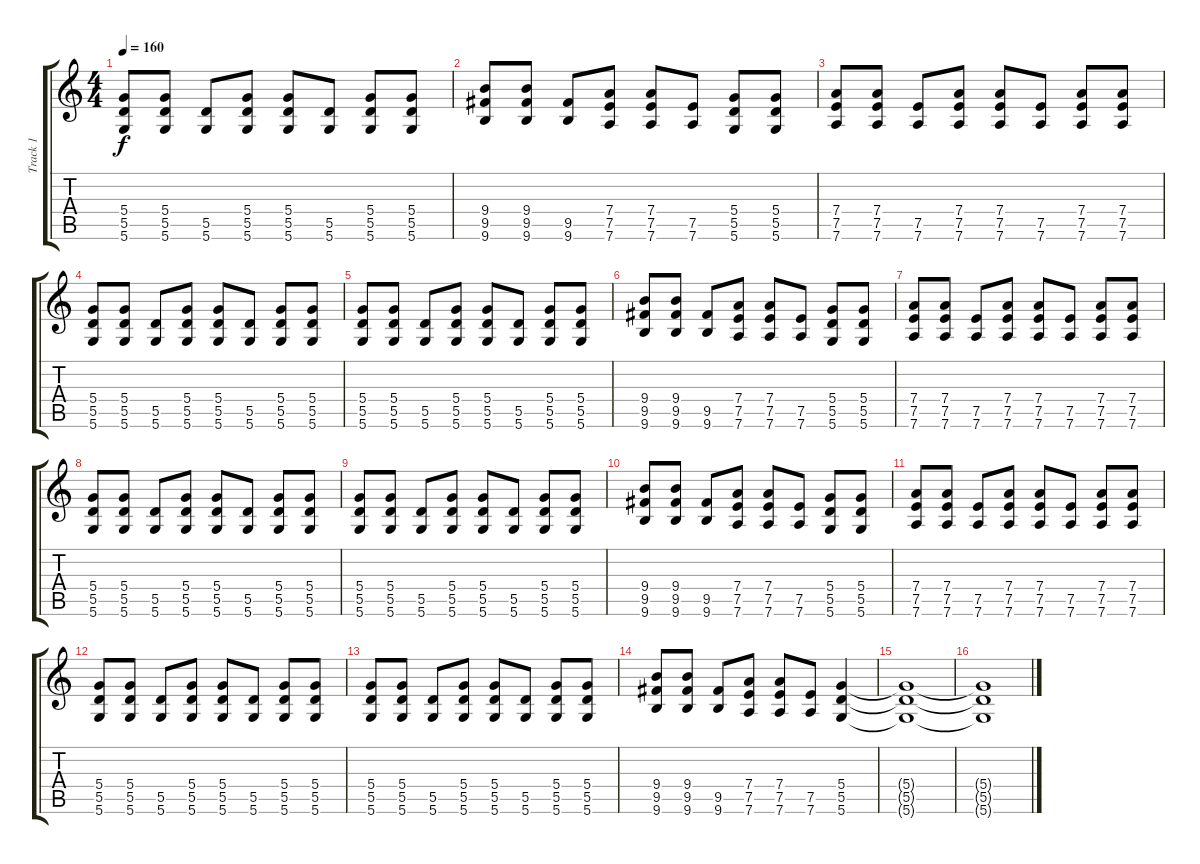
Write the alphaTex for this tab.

\track ("Track 1" "Track 1") {instrument distortionguitar}
\staff {score tabs}
\tuning (E4 B3 G3 D3 A2 D2) {hide}
\ts (4 4)
\tempo 160
\clef g2
\ks c
(5.4 5.5 5.6).8{dy f} (5.4 5.5 5.6).8 (5.5 5.6).8 (5.4 5.5 5.6).8 (5.4 5.5 5.6).8 (5.5 5.6).8 (5.4 5.5 5.6).8 (5.4 5.5 5.6).8 |
(9.4 9.5 9.6).8 (9.4 9.5 9.6).8 (9.5 9.6).8 (7.4 7.5 7.6).8 (7.4 7.5 7.6).8 (7.5 7.6).8 (5.4 5.5 5.6).8 (5.4 5.5 5.6).8 |
(7.4 7.5 7.6).8 (7.4 7.5 7.6).8 (7.5 7.6).8 (7.4 7.5 7.6).8 (7.4 7.5 7.6).8 (7.5 7.6).8 (7.4 7.5 7.6).8 (7.4 7.5 7.6).8 |
(5.4 5.5 5.6).8 (5.4 5.5 5.6).8 (5.5 5.6).8 (5.4 5.5 5.6).8 (5.4 5.5 5.6).8 (5.5 5.6).8 (5.4 5.5 5.6).8 (5.4 5.5 5.6).8 |
(5.4 5.5 5.6).8 (5.4 5.5 5.6).8 (5.5 5.6).8 (5.4 5.5 5.6).8 (5.4 5.5 5.6).8 (5.5 5.6).8 (5.4 5.5 5.6).8 (5.4 5.5 5.6).8 |
(9.4 9.5 9.6).8 (9.4 9.5 9.6).8 (9.5 9.6).8 (7.4 7.5 7.6).8 (7.4 7.5 7.6).8 (7.5 7.6).8 (5.4 5.5 5.6).8 (5.4 5.5 5.6).8 |
(7.4 7.5 7.6).8 (7.4 7.5 7.6).8 (7.5 7.6).8 (7.4 7.5 7.6).8 (7.4 7.5 7.6).8 (7.5 7.6).8 (7.4 7.5 7.6).8 (7.4 7.5 7.6).8 |
(5.4 5.5 5.6).8 (5.4 5.5 5.6).8 (5.5 5.6).8 (5.4 5.5 5.6).8 (5.4 5.5 5.6).8 (5.5 5.6).8 (5.4 5.5 5.6).8 (5.4 5.5 5.6).8 |
(5.4 5.5 5.6).8 (5.4 5.5 5.6).8 (5.5 5.6).8 (5.4 5.5 5.6).8 (5.4 5.5 5.6).8 (5.5 5.6).8 (5.4 5.5 5.6).8 (5.4 5.5 5.6).8 |
(9.4 9.5 9.6).8 (9.4 9.5 9.6).8 (9.5 9.6).8 (7.4 7.5 7.6).8 (7.4 7.5 7.6).8 (7.5 7.6).8 (5.4 5.5 5.6).8 (5.4 5.5 5.6).8 |
(7.4 7.5 7.6).8 (7.4 7.5 7.6).8 (7.5 7.6).8 (7.4 7.5 7.6).8 (7.4 7.5 7.6).8 (7.5 7.6).8 (7.4 7.5 7.6).8 (7.4 7.5 7.6).8 |
(5.4 5.5 5.6).8 (5.4 5.5 5.6).8 (5.5 5.6).8 (5.4 5.5 5.6).8 (5.4 5.5 5.6).8 (5.5 5.6).8 (5.4 5.5 5.6).8 (5.4 5.5 5.6).8 |
(5.4 5.5 5.6).8 (5.4 5.5 5.6).8 (5.5 5.6).8 (5.4 5.5 5.6).8 (5.4 5.5 5.6).8 (5.5 5.6).8 (5.4 5.5 5.6).8 (5.4 5.5 5.6).8 |
(9.4 9.5 9.6).8 (9.4 9.5 9.6).8 (9.5 9.6).8 (7.4 7.5 7.6).8 (7.4 7.5 7.6).8 (7.5 7.6).8 (5.4 5.5 5.6).4 |
(5.4{t} 5.5{t} 5.6{t}).1 |
(5.4{t} 5.5{t} 5.6{t}).1
